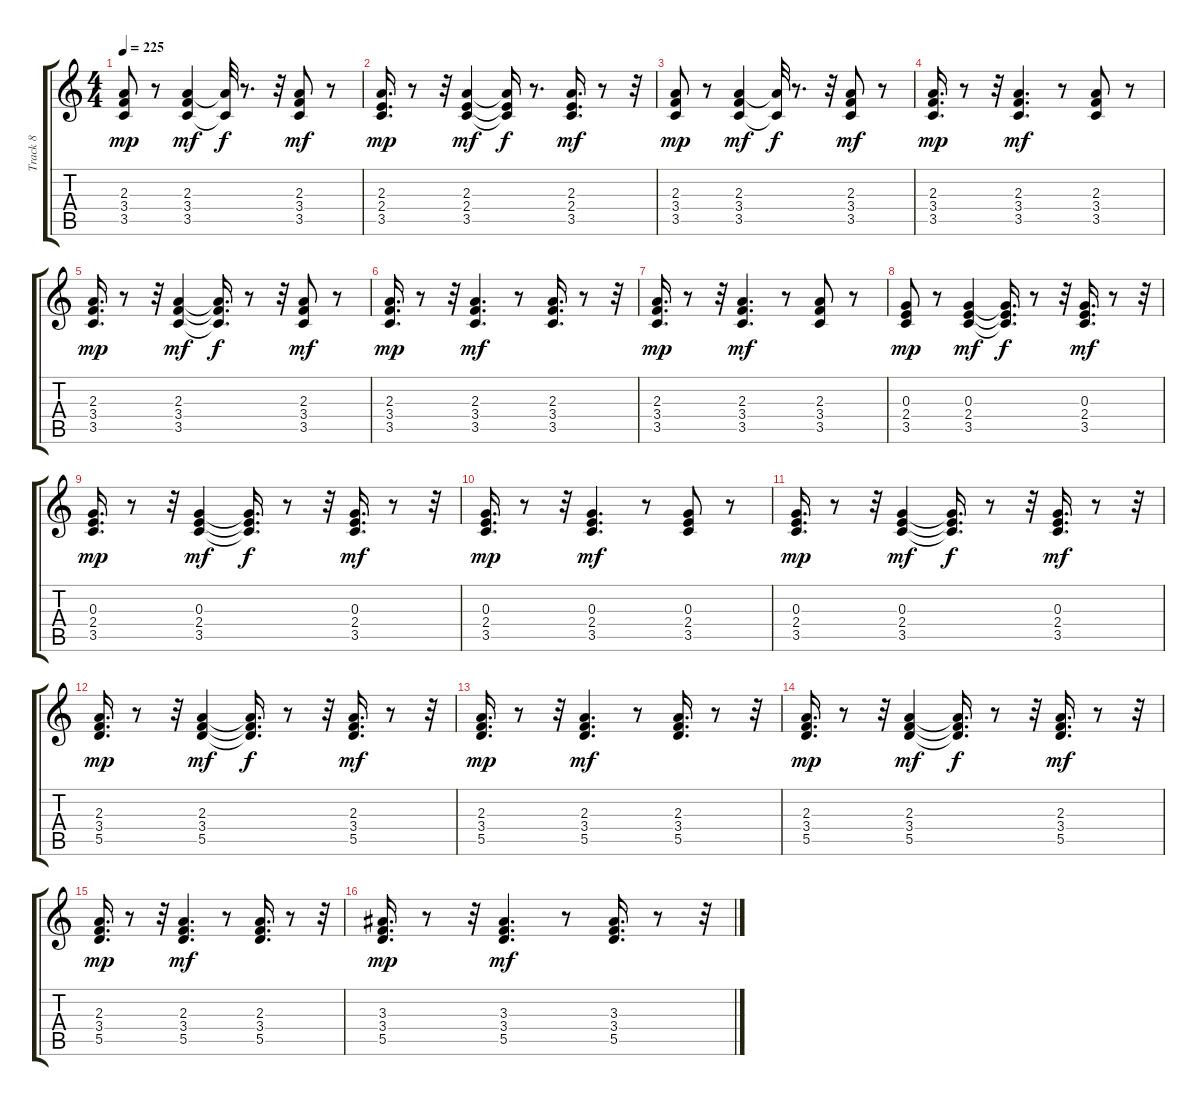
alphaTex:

\track ("Track 8" "Track 8") {instrument acousticguitarsteel}
\staff {score tabs}
\tuning (E4 B3 G3 D3 A2 E2) {hide}
\ts (4 4)
\tempo 225
\clef g2
\ks c
(2.3 3.4 3.5).8{dy mp} r.8 (2.3 3.4 3.5).4{dy mf} (2.3{t} 3.5{t}).32{dy f} r.8{d} r.32 (2.3 3.4 3.5).8{dy mf} r.8 |
(2.3 2.4 3.5).16{d dy mp} r.8 r.32 (2.3 2.4 3.5).4{dy mf} (2.3{t} 2.4{t} 3.5{t}).16{dy f} r.8{d} (2.3 2.4 3.5).16{d dy mf} r.8 r.32 |
(2.3 3.4 3.5).8{dy mp} r.8 (2.3 3.4 3.5).4{dy mf} (2.3{t} 3.5{t}).32{dy f} r.8{d} r.32 (2.3 3.4 3.5).8{dy mf} r.8 |
(2.3 3.4 3.5).16{d dy mp} r.8 r.32 (2.3 3.4 3.5).4{d dy mf} r.8 (2.3 3.4 3.5).8 r.8 |
(2.3 3.4 3.5).16{d dy mp} r.8 r.32 (2.3 3.4 3.5).4{dy mf} (2.3{t} 3.4{t} 3.5{t}).16{d dy f} r.8 r.32 (2.3 3.4 3.5).8{dy mf} r.8 |
(2.3 3.4 3.5).16{d dy mp} r.8 r.32 (2.3 3.4 3.5).4{d dy mf} r.8 (2.3 3.4 3.5).16{d} r.8 r.32 |
(2.3 3.4 3.5).16{d dy mp} r.8 r.32 (2.3 3.4 3.5).4{d dy mf} r.8 (2.3 3.4 3.5).8 r.8 |
(0.3 2.4 3.5).8{dy mp} r.8 (0.3 2.4 3.5).4{dy mf} (0.3{t} 2.4{t} 3.5{t}).16{d dy f} r.8 r.32 (0.3 2.4 3.5).16{d dy mf} r.8 r.32 |
(0.3 2.4 3.5).16{d dy mp} r.8 r.32 (0.3 2.4 3.5).4{dy mf} (0.3{t} 2.4{t} 3.5{t}).16{d dy f} r.8 r.32 (0.3 2.4 3.5).16{d dy mf} r.8 r.32 |
(0.3 2.4 3.5).16{d dy mp} r.8 r.32 (0.3 2.4 3.5).4{d dy mf} r.8 (0.3 2.4 3.5).8 r.8 |
(0.3 2.4 3.5).16{d dy mp} r.8 r.32 (0.3 2.4 3.5).4{dy mf} (0.3{t} 2.4{t} 3.5{t}).16{d dy f} r.8 r.32 (0.3 2.4 3.5).16{d dy mf} r.8 r.32 |
(2.3 3.4 5.5).16{d dy mp} r.8 r.32 (2.3 3.4 5.5).4{dy mf} (2.3{t} 3.4{t} 5.5{t}).16{d dy f} r.8 r.32 (2.3 3.4 5.5).16{d dy mf} r.8 r.32 |
(2.3 3.4 5.5).16{d dy mp} r.8 r.32 (2.3 3.4 5.5).4{d dy mf} r.8 (2.3 3.4 5.5).16{d} r.8 r.32 |
(2.3 3.4 5.5).16{d dy mp} r.8 r.32 (2.3 3.4 5.5).4{dy mf} (2.3{t} 3.4{t} 5.5{t}).16{d dy f} r.8 r.32 (2.3 3.4 5.5).16{d dy mf} r.8 r.32 |
(2.3 3.4 5.5).16{d dy mp} r.8 r.32 (2.3 3.4 5.5).4{d dy mf} r.8 (2.3 3.4 5.5).16{d} r.8 r.32 |
(3.3 3.4 5.5).16{d dy mp} r.8 r.32 (3.3 3.4 5.5).4{d dy mf} r.8 (3.3 3.4 5.5).16{d} r.8 r.32
